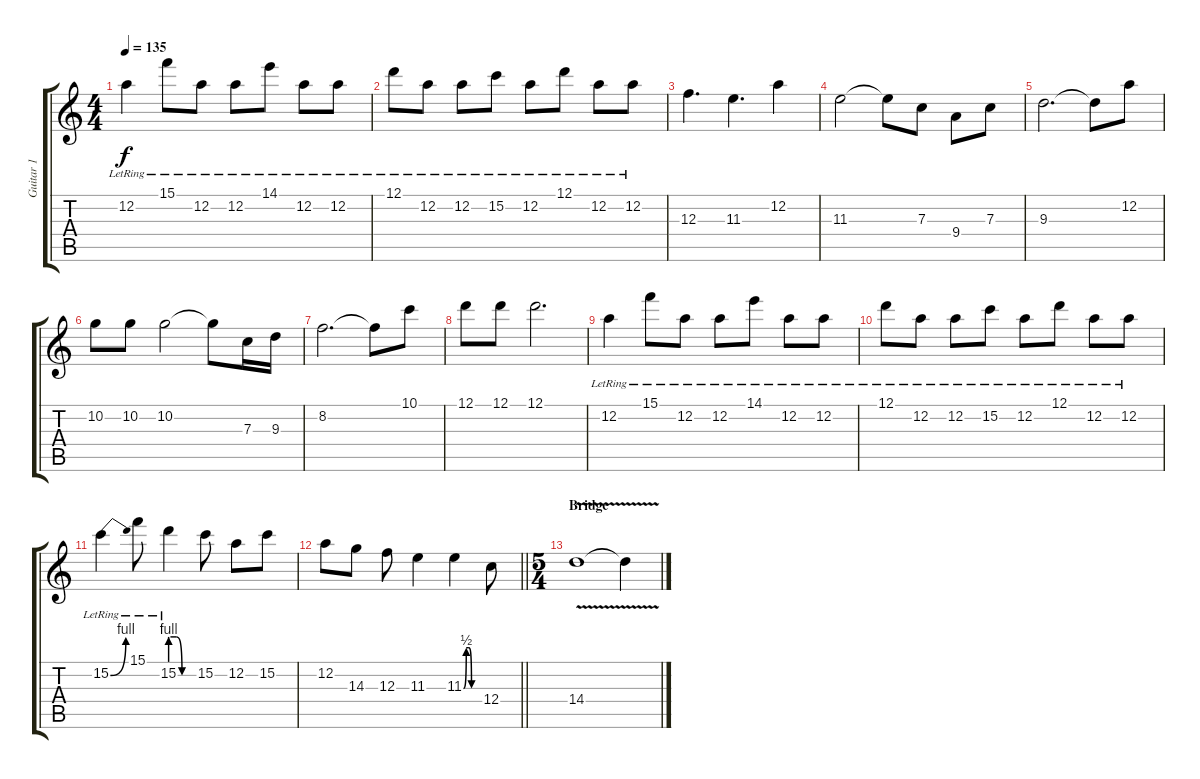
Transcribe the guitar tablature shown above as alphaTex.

\track ("Guitar 1" "Guitar 1") {instrument distortionguitar}
\staff {score tabs}
\tuning (D4 A3 F3 C3 G2 D2) {hide}
\ts (4 4)
\tempo 135
\clef g2
\ks c
12.2{lr}.4{dy f} 15.1{lr}.8 12.2{lr}.8 12.2{lr}.8 14.1{lr}.8 12.2{lr}.8 12.2{lr}.8 |
12.1{lr}.8 12.2{lr}.8 12.2{lr}.8 15.2{lr}.8 12.2{lr}.8 12.1{lr}.8 12.2{lr}.8 12.2{lr}.8 |
12.3.4{d} 11.3.4{d} 12.2.4 |
11.3.2 11.3{t}.8 7.3.8 9.4.8 7.3.8 |
9.3.2{d} 9.3{t}.8 12.2.8 |
10.2.8 10.2.8 10.2.2 10.2{t}.8 7.3.16 9.3.16 |
8.2.2{d} 8.2{t}.8 10.1.8 |
12.1.8 12.1.8 12.1.2{d} |
12.2{lr}.4 15.1{lr}.8 12.2{lr}.8 12.2{lr}.8 14.1{lr}.8 12.2{lr}.8 12.2{lr}.8 |
12.1{lr}.8 12.2{lr}.8 12.2{lr}.8 15.2{lr}.8 12.2{lr}.8 12.1{lr}.8 12.2{lr}.8 12.2{lr}.8 |
15.2{be (bend 0 0 60 4) lr}.4 15.1{lr}.8 15.2{be (custom 0 4 15 4 30 0 60 0) lr}.4 15.2.8 12.2.8 15.2.8 |
\barLineRight lightlight
12.2.8 14.3.8 12.3.8 11.3.4 11.3{be (custom 0 0 10 2 20 2 30 0 60 0)}.4 12.4.8 |
\ts (5 4)
\section ("" "Bridge")
14.4{v}.1{volume 0} 14.4{t}.4
